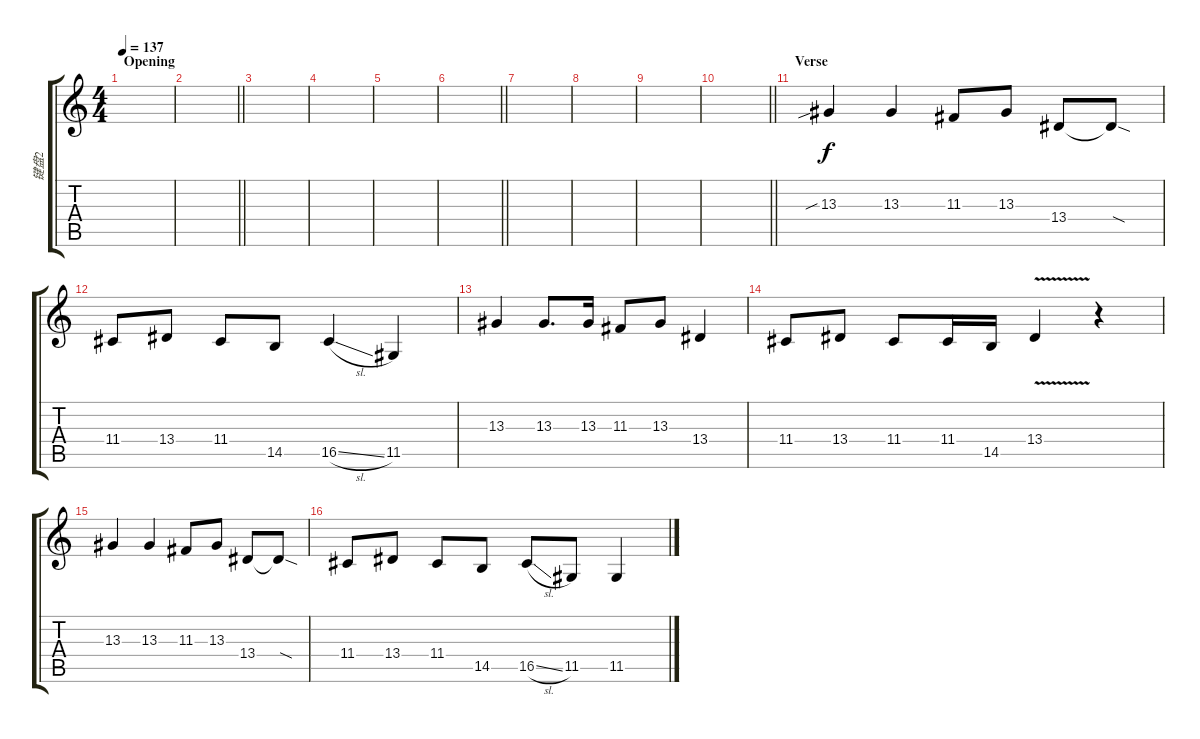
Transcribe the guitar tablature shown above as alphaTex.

\track ("键盘2" "键盘2") {instrument brasssection}
\staff {score tabs}
\tuning (E4 B3 G3 D3 A2 E2) {hide}
\ts (4 4)
\section ("" "Opening")
\tempo 137
\clef g2
\ks c
|
\barLineRight lightlight
|
|
|
|
\barLineRight lightlight
|
|
|
|
\barLineRight lightlight
|
\section ("" "Verse")
13.3{sib}.4 13.3.4 11.3.8 13.3.8 13.4.8 13.4{sod t}.8 |
11.4.8 13.4.8 11.4.8 14.5.8 16.5{sl}.4 11.5.4 |
13.3.4 13.3.8{d} 13.3.16 11.3.8 13.3.8 13.4.4 |
11.4.8 13.4.8 11.4.8 11.4.16 14.5.16 13.4{v}.4 r.4 |
13.3.4 13.3.4 11.3.8 13.3.8 13.4.8 13.4{sod t}.8 |
11.4.8 13.4.8 11.4.8 14.5.8 16.5{sl}.8 11.5.8 11.5.4
